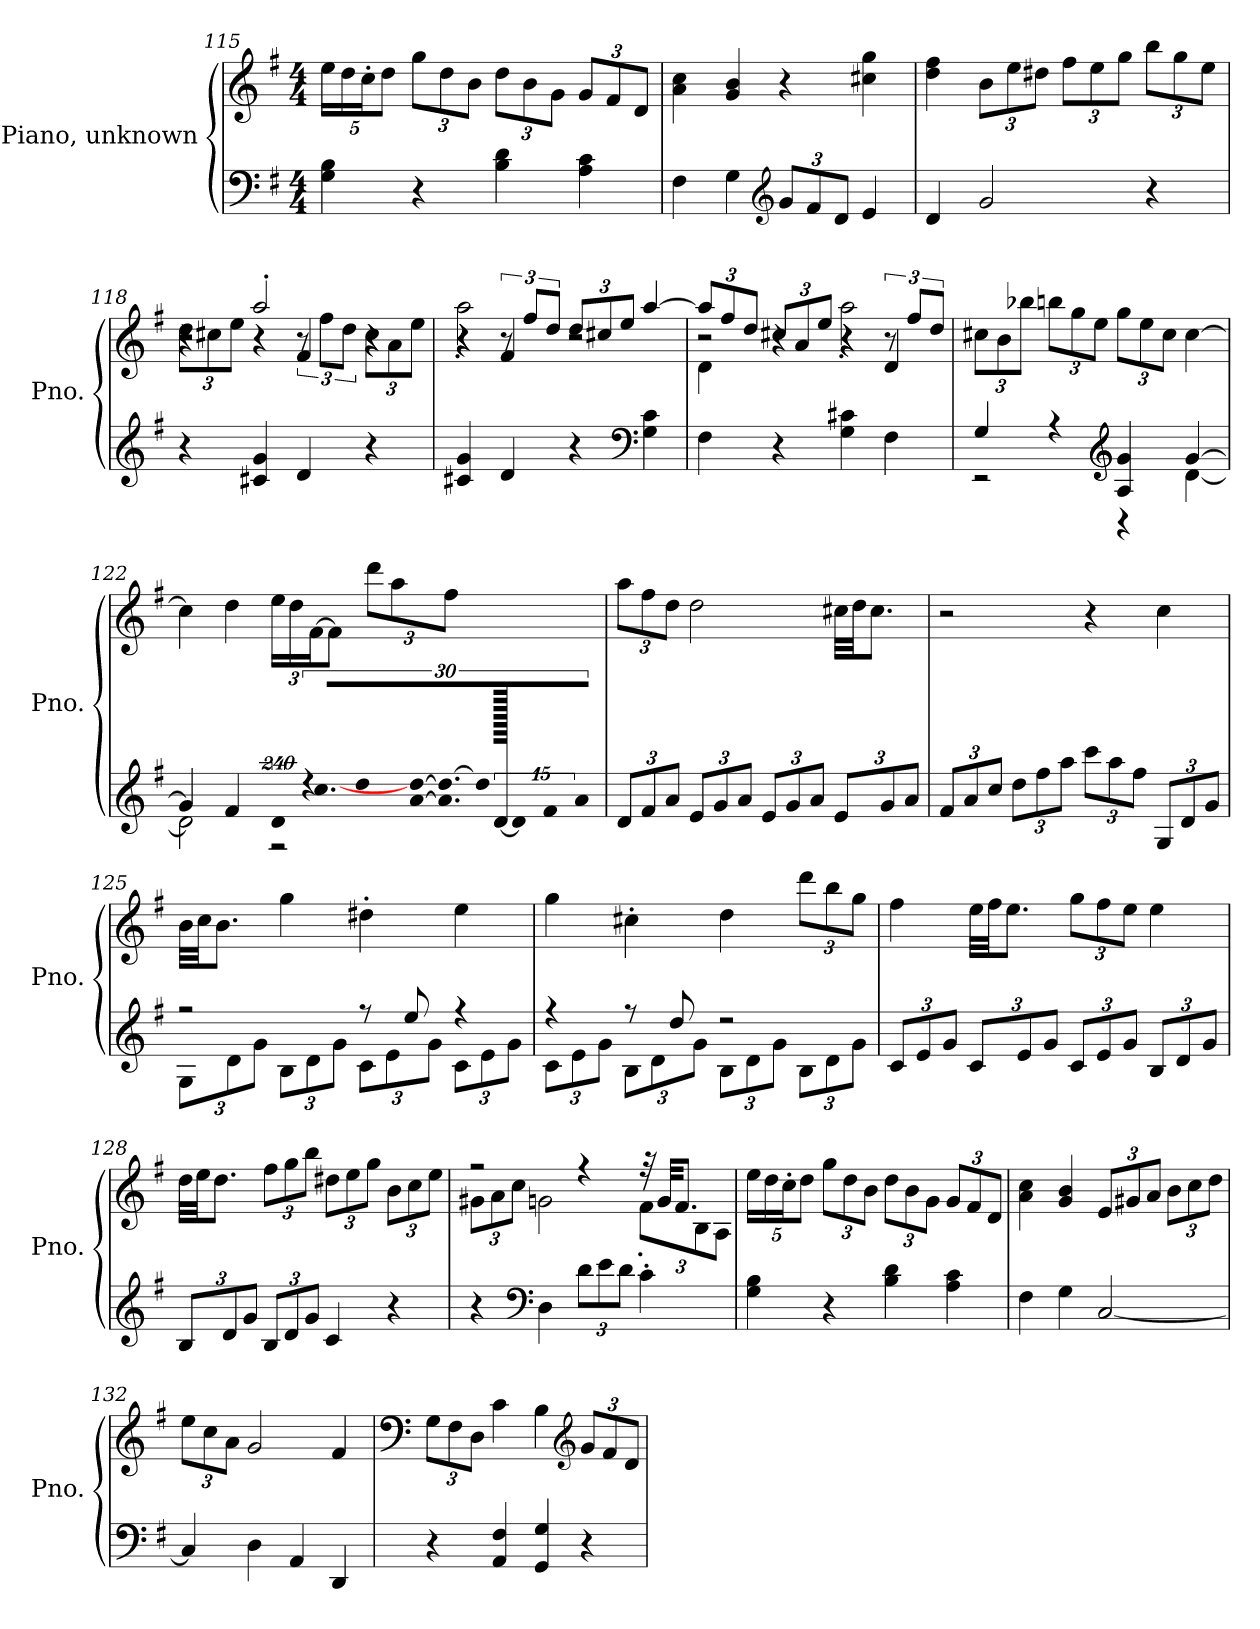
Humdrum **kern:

**kern	**kern
*part1	*part1
*staff2	*staff1
*I"Piano, unknown	*
*I'Pno.	*
!!LO:LB:g=z
*clefF4	*clefG2
*k[f#]	*k[f#]
*M4/4	*M4/4
*	*Xbrackettup
=115	=115
4G\ 4B\	20ee\LL
.	20dd\
.	20cc'\J
.	10dd\J
4r	12gg\L
.	12dd\
.	12b\J
4B\ 4d\	12dd\L
.	12b\
.	12g\J
4A\ 4c\	12g/L
.	12f#/
.	12d/J
=116	=116
4F#\	4a\ 4cc\
4G\	4g/ 4b/
*clefG2	*
*Xbrackettup	*
12g/L	4r
12f#/	.
12d/J	.
4e/	4cc#X\ 4gg\
=117	=117
4d/	4dd\ 4ff#\
2g/	12b\L
.	12ee\
.	12dd#X\J
.	12ff#\L
.	12ee\
.	12gg\J
4r	12bb\L
.	12gg\
.	12ee\J
=118	=118
*	*^
*	*	*^
4r	4r	12dd\L	2r
.	.	12cc#X\	.
.	.	12ee\J	.
4c#X/ 4g/	2aa'/	4r	.
*	*	*brackettup	*
4d/	.	12r	4f#/
.	.	12ff#\L	.
.	.	12dd\J	.
*	*	*Xbrackettup	*
4r	4r	12cc#\L	4r
.	.	12a\	.
.	.	12ee\J	.
!!LO:LB:g=z	!!	!!
=119	=119	=119	=119
4c#X/ 4g/	4r	2aa'\	4r
*	*brackettup	*	*
4d/	12r	.	4f#/
.	12ff#/L	.	.
.	12dd/J	.	.
*	*Xbrackettup	*	*
4r	12dd/L	2r	2r
.	12cc#X/	.	.
.	12ee/J	.	.
*clefF4	*	*	*
4G\ 4c#\	[4aa/	.	.
=120	=120	=120	=120
4F#\	12aa/L]	4d\	2r
.	12ff#/	.	.
.	12dd/J	.	.
4r	12cc#X/L	4r	.
.	12a/	.	.
.	12ee/J	.	.
4G\ 4c#X\	4r	2aa'\	4r
*	*brackettup	*	*
4F#\	12r	.	4d/
.	12ff#/L	.	.
.	12dd/J	.	.
*	*v	*v	*v
=121	=121
*^	*
*	*	*Xbrackettup
4G/	2r	12cc#X\L
.	.	12b\
.	.	12bb-X\J
4r	.	12bbn\L
.	.	12gg\
.	.	12ee\J
*clefG2	*	*
4A/ 4g/	4r	12gg\L
.	.	12ee\
.	.	12cc#\J
[4g/	[4d\	[4cc#\
!!LO:LB:g=z
=122	=122	=122
4g/]	2d\]	4cc#\]
4f#/	.	4dd\
*brackettup	*	*
!LO:N:vis=16	!	!
1920%137d/	2r	24ee\LL
.	.	24dd\
!LO:N:vis=64	!	!
960%17r	.	.
.	.	[24f#\J
!LO:N:vis=32.	!	!
1920%103cc/LLL	.	.
.	.	8f#\J]
!LO:N:vis=64	!	!
[960%17dd/L	.	.
1920ryy	.	.
!LO:N:vis=64	!	!
[960%17a/ 960%17dd/_J	.	.
!LO:N:vis=32.	!	!
1920%103a/] 1920%103dd/_	.	.
!LO:N:vis=64	!	!
960%17dd/JJK]	.	.
[1920d/	.	12ddd\L
640%53d/]	.	.
12f#/	.	12aa\
12a/J	.	12ff#\J
*v	*v	*
=123	=123
*Xbrackettup	*
12d/L	12aa\L
12f#/	12ff#\
12a/J	12dd\J
12e/L	2dd\
12g/	.
12a/J	.
12e/L	.
12g/	.
12a/J	.
12e/L	32cc#X\LLL
.	32dd\JJ
.	8.cc#\J
12g/	.
12a/J	.
=124	=124
12f#/L	2r
12a/	.
12cc/J	.
12dd\L	.
12ff#\	.
12aa\J	.
12ccc\L	4r
12aa\	.
12ff#\J	.
12G/L	4cc\
12d/	.
12g/J	.
!!LO:LB:g=z
=125	=125
*^	*
2r	12G\L	32b\LLL
.	.	32cc\JJ
.	.	8.b\J
.	12d\	.
.	12g\J	.
.	12B\L	4gg\
.	12d\	.
.	12g\J	.
8r	12c\L	4dd#X'\
.	12e\	.
8ee/	.	.
.	12g\J	.
4r	12c\L	4ee\
.	12e\	.
.	12g\J	.
=126	=126	=126
4r	12c\L	4gg\
.	12e\	.
.	12g\J	.
8r	12B\L	4cc#X'\
.	12d\	.
8dd/	.	.
.	12g\J	.
2r	12B\L	4dd\
.	12d\	.
.	12g\J	.
.	12B\L	12ddd\L
.	12d\	12bb\
.	12g\J	12gg\J
*v	*v	*
=127	=127
12c/L	4ff#\
12e/	.
12g/J	.
12c/L	32ee\LLL
.	32ff#\JJ
.	8.ee\J
12e/	.
12g/J	.
12c/L	12gg\L
12e/	12ff#\
12g/J	12ee\J
12B/L	4ee\
12d/	.
12g/J	.
!!LO:LB:g=z
=128	=128
12B/L	32dd\LLL
.	32ee\JJ
.	8.dd\J
12d/	.
12g/J	.
12B/L	12ff#\L
12d/	12gg\
12g/J	12bb\J
4c/	12dd#X\L
.	12ee\
.	12gg\J
4r	12b\L
.	12cc\
.	12ee\J
=129	=129
*	*^
4r	2r	12g#X\L
.	.	12a\
.	.	12cc\J
*clefF4	*	*
4D\	.	2gn\
12d\L	4r	.
12e\	.	.
12d\J	.	.
4c'\	32r	12f#'\L
.	32g/KKL	.
.	8.f#/J	.
.	.	12B\
.	.	12A\J
*	*v	*v
=130	=130
4G\ 4B\	20ee\LL
.	20dd\
.	20cc'\J
.	10dd\J
4r	12gg\L
.	12dd\
.	12b\J
4B\ 4d\	12dd\L
.	12b\
.	12g\J
4A\ 4c\	12g/L
.	12f#/
.	12d/J
!!LO:PB:g=z
=131	=131
4F#\	4a\ 4cc\
4G\	4g/ 4b/
[2C/	12e/L
.	12g#X/
.	12a/J
.	12b\L
.	12cc\
.	12dd\J
=132	=132
4C/]	12ee\L
.	12cc\
.	12a\J
4D\	2g/
4AA/	.
4DD/	4f#/
=133	=133
*	*clefF4
4r	12G\L
.	12F#\
.	12D\J
4AA/ 4F#/	4c\
4GG/ 4G/	4B\
*	*clefG2
4r	12g/L
.	12f#/
.	12d/J
=	=
*-	*-
